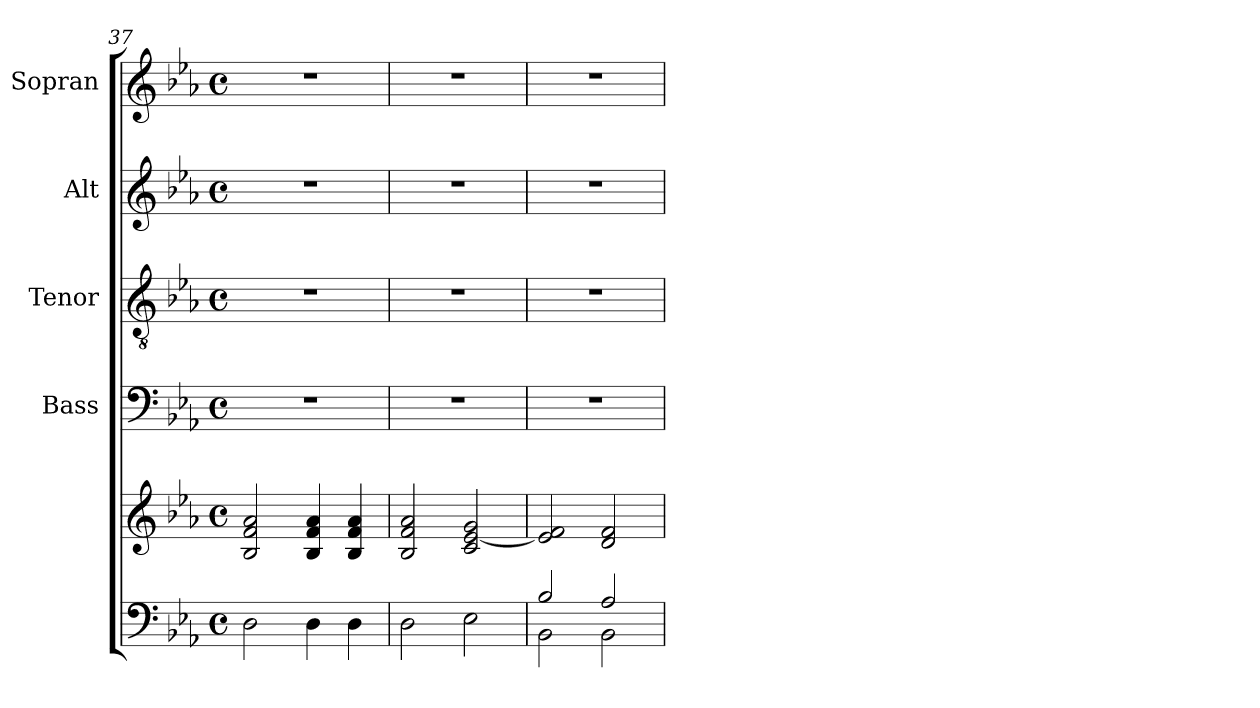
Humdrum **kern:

**kern	**kern	**kern	**kern	**kern	**kern
*part5	*part5	*part4	*part3	*part2	*part1
*staff6	*staff5	*staff4	*staff3	*staff2	*staff1
*	*	*I"Bass	*I"Tenor	*I"Alt	*I"Sopran
*	*	*I'B.	*I'T.	*I'A.	*I'S.
!!LO:PB:g=z
*clefF4	*clefG2	*clefF4	*clefGv2	*clefG2	*clefG2
*k[b-e-a-]	*k[b-e-a-]	*k[b-e-a-]	*k[b-e-a-]	*k[b-e-a-]	*k[b-e-a-]
*E-:	*E-:	*E-:	*E-:	*E-:	*E-:
*M4/4	*M4/4	*M4/4	*M4/4	*M4/4	*M4/4
*met(c)	*met(c)	*met(c)	*met(c)	*met(c)	*met(c)
=37	=37	=37	=37	=37	=37
2D\	2B-/ 2f/ 2a-/	1r	1r	1r	1r
4D\	4B-/ 4f/ 4a-/	.	.	.	.
4D\	4B-/ 4f/ 4a-/	.	.	.	.
=38	=38	=38	=38	=38	=38
2D\	2B-/ 2f/ 2a-/	1r	1r	1r	1r
2E-\	2c/ [2e-/ 2g/	.	.	.	.
=39	=39	=39	=39	=39	=39
*^	*	*	*	*	*
2B-/	2BB-\	2e-/] 2f/	1r	1r	1r	1r
2A-/	2BB-\	2d/ 2f/	.	.	.	.
*v	*v	*	*	*	*	*
=	=	=	=	=	=
*-	*-	*-	*-	*-	*-
